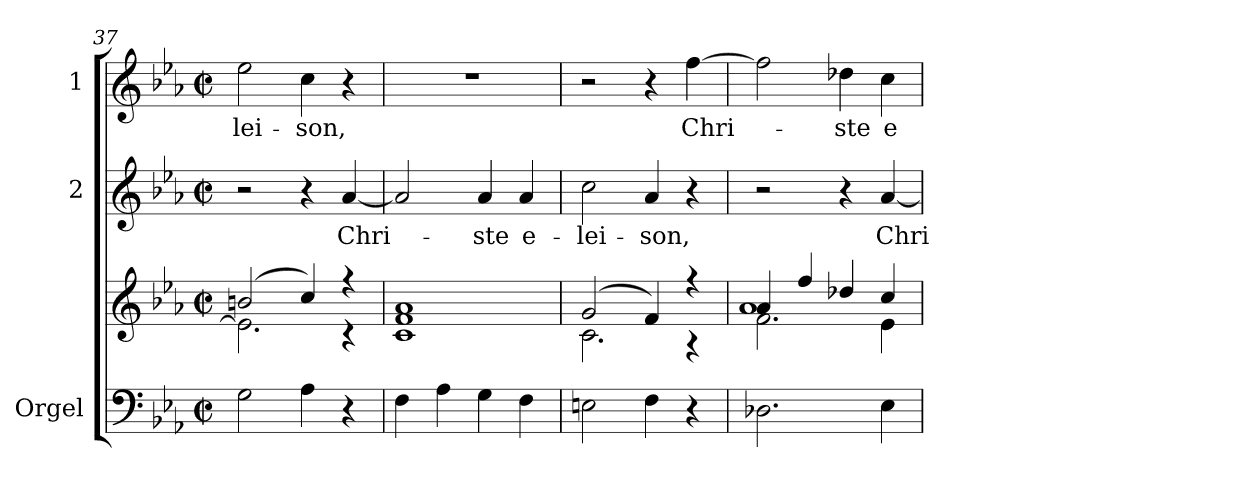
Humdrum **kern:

**kern	**kern	**kern	**text	**kern	**text
*part3	*part3	*part2	*part2	*part1	*part1
*staff4	*staff3	*staff2	*staff2	*staff1	*staff1
*I"Orgel	*	*I"2	*	*I"1	*
*I'Org.	*	*	*	*	*
*clefF4	*clefG2	*clefG2	*	*clefG2	*
*k[b-e-a-]	*k[b-e-a-]	*k[b-e-a-]	*	*k[b-e-a-]	*
*E-:	*E-:	*E-:	*	*E-:	*
*M2/2	*M2/2	*M2/2	*	*M2/2	*
*met(c|)	*met(c|)	*met(c|)	*	*met(c|)	*
=37	=37	=37	=37	=37	=37
*	*^	*	*	*	*
!	!	!	!	!	!	!LO:LY:b
2G\	(2bn/	2.e-\]	2r	.	2ee-\	-lei-
!	!	!	!	!	!	!LO:LY:b
4A-\	4cc/)	.	4r	.	4cc\	-son,
!	!	!	!	!LO:LY:b	!	!
4r	4r	4r	[4a-/	Chri-	4r	.
!!LO:PB:g=z
=38	=38	=38	=38	=38	=38	=38
4F\	1f 1a-	1c	2a-/]	.	1r	.
4A-\	.	.	.	.	.	.
!	!	!	!	!LO:LY:b	!	!
4G\	.	.	4a-/	-ste	.	.
!	!	!	!	!LO:LY:b	!	!
4F\	.	.	4a-/	e-	.	.
=39	=39	=39	=39	=39	=39	=39
!	!	!	!	!LO:LY:b	!	!
2En\	(2g/	2.c\	2cc\	-lei-	2r	.
!	!	!	!	!LO:LY:b	!	!
4F\	4f/)	.	4a-/	-son,	4r	.
!	!	!	!	!	!	!LO:LY:b
4r	4r	4r	4r	.	[4ff\	Chri-
=40	=40	=40	=40	=40	=40	=40
*	*	*^	*	*	*	*
2.D-X\	4a-/	2.f\	1a-	2r	.	2ff\]	.
.	4ff/	.	.	.	.	.	.
!	!	!	!	!	!	!	!LO:LY:b
.	4dd-X/	.	.	4r	.	4dd-X\	-ste
!	!	!	!	!	!LO:LY:b	!	!LO:LY:b
4E-\	4cc/	4e-\	.	[4a-/	Chri-	4cc\	e-
*	*v	*v	*v	*	*	*	*
=	=	=	=	=	=
*-	*-	*-	*-	*-	*-
